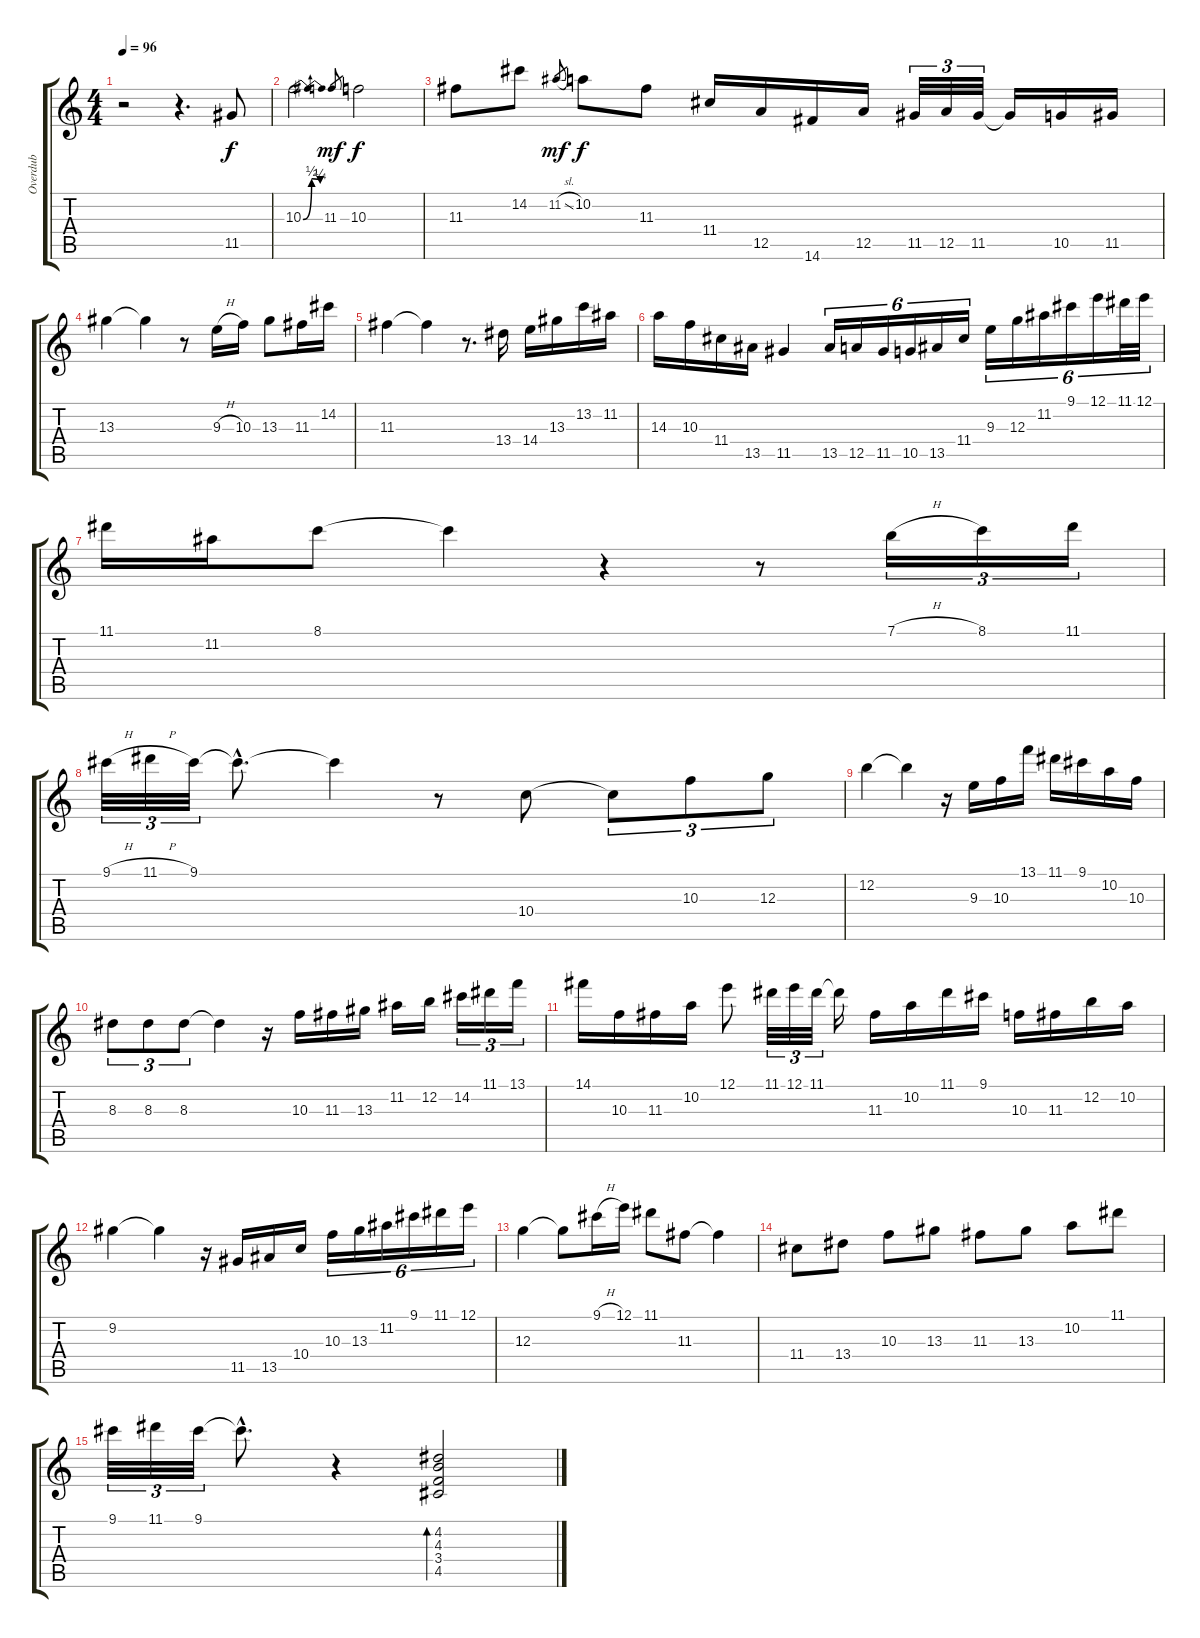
\track ("Overdub" "Overdub") {instrument electricbasspick}
\staff {score tabs}
\tuning (E4 B3 G3 D3 A2 E2) {hide}
\ts (4 4)
\tempo 96
\clef g2
\ks c
r.2{dy f instrument electricbasspick} r.4{d} 11.5.8 |
10.3{be (bendrelease 0 0 15 2 55 2 60 1)}.2 11.3.8{gr dy mf} 10.3.2{dy f} |
11.3.8 14.2.8 11.2{sl}.8{gr dy mf} 10.2.8{dy f} 11.3.8 11.4.16 12.5.16 14.6.16 12.5.16 11.5.32{tu (3 2)} 12.5.32{tu (3 2)} 11.5.32{tu (3 2)} 11.5{t}.16 10.5.16 11.5.16 |
13.3.4 13.3{t}.4 r.8 9.3{h}.16 10.3.16 13.3.8 11.3.16 14.2.16 |
11.3.4 11.3{t}.4 r.8{d} 13.4.16 14.4.16 13.3.16 13.2.16 11.2.16 |
14.3.16 10.3.16 11.4.16 13.5.16 11.5.4 13.5.16{tu (6 4)} 12.5.16{tu (6 4)} 11.5.16{tu (6 4)} 10.5.16{tu (6 4)} 13.5.16{tu (6 4)} 11.4.16{tu (6 4)} 9.3.16{tu (6 4)} 12.3.16{tu (6 4)} 11.2.16{tu (6 4)} 9.1.16{tu (6 4)} 12.1.16{tu (6 4)} 11.1.32{tu (6 4)} 12.1.32{tu (6 4)} |
11.1.16 11.2.16 8.1.8 8.1{t}.4 r.4 r.8 7.1{h}.16{tu (3 2)} 8.1.16{tu (3 2)} 11.1.16{tu (3 2)} |
9.1{h}.32{tu (3 2)} 11.1{h}.32{tu (3 2)} 9.1.32{tu (3 2)} 9.1{hac t}.8{d} 9.1{t}.4 r.8 10.4.8 10.4{t}.8{tu (3 2)} 10.3.8{tu (3 2)} 12.3.8{tu (3 2)} |
12.2.4 12.2{t}.4 r.16 9.3.16 10.3.16 13.1.16 11.1.16 9.1.16 10.2.16 10.3.16 |
8.3.8{tu (3 2)} 8.3.8{tu (3 2)} 8.3.8{tu (3 2)} 8.3{t}.4 r.16 10.3.16 11.3.16 13.3.16 11.2.16 12.2.16 14.2.16{tu (3 2)} 11.1.16{tu (3 2)} 13.1.16{tu (3 2)} |
14.1.16 10.3.16 11.3.16 10.2.16 12.1.8 11.1.32{tu (3 2)} 12.1.32{tu (3 2)} 11.1.32{tu (3 2)} 11.1{t}.16 11.3.16 10.2.16 11.1.16 9.1.16 10.3.16 11.3.16 12.2.16 10.2.16 |
9.2.4 9.2{t}.4 r.16 11.5.16 13.5.16 10.4.16 10.3.16{tu (6 4)} 13.3.16{tu (6 4)} 11.2.16{tu (6 4)} 9.1.16{tu (6 4)} 11.1.16{tu (6 4)} 12.1.16{tu (6 4)} |
12.3.4 12.3{t}.8 9.1{h}.16 12.1.16 11.1.8 11.3.8 11.3{t}.4 |
11.4.8 13.4.8 10.3.8 13.3.8 11.3.8 13.3.8 10.2.8 11.1.8 |
9.1.32{tu (3 2)} 11.1.32{tu (3 2)} 9.1.32{tu (3 2)} 9.1{hac t}.8{d} r.4 (4.2 4.3 3.4 4.5).2{bd 480}
